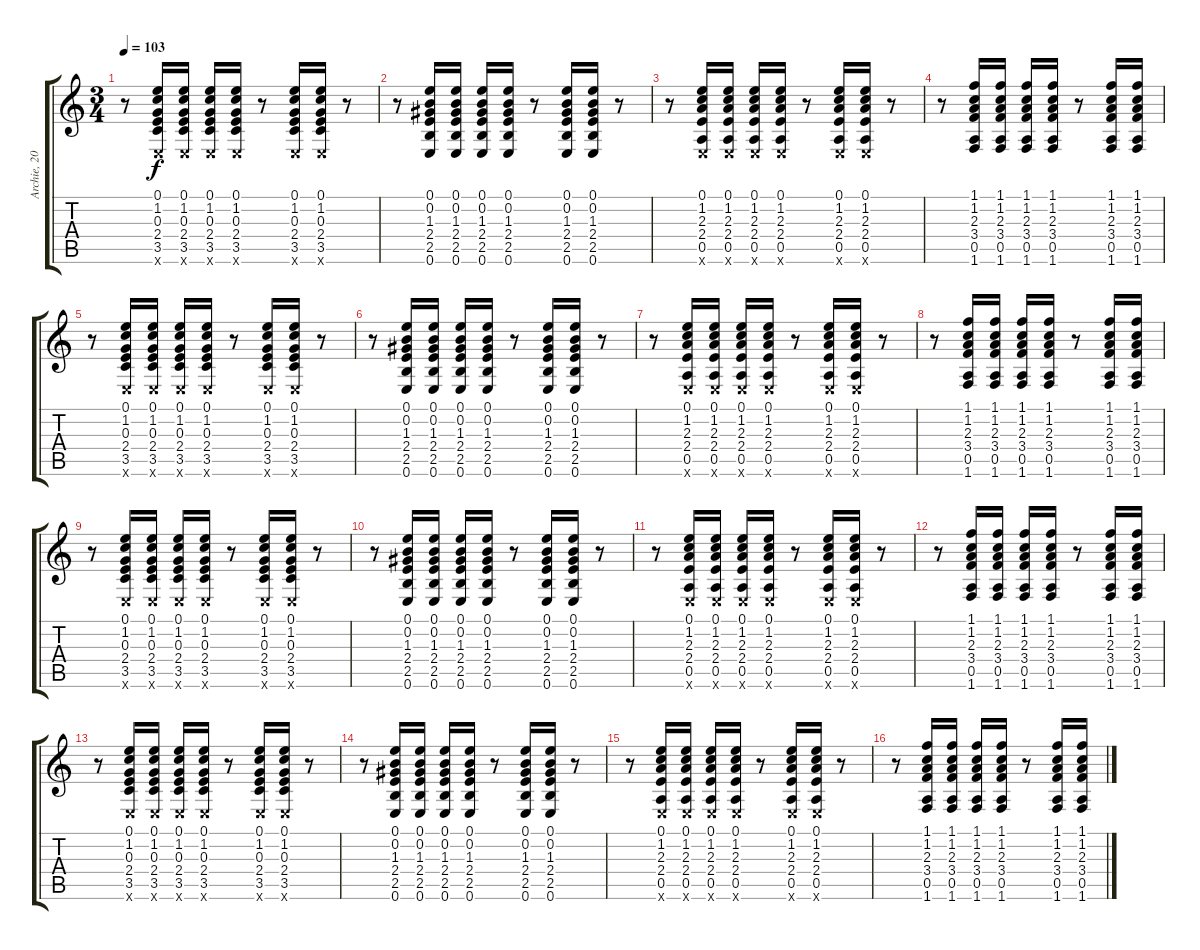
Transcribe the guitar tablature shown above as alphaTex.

\track ("Archie, 2004" "Archie, 20") {instrument acousticguitarsteel}
\staff {score tabs}
\tuning (E4 B3 G3 D3 A2 E2) {hide}
\ts (3 4)
\tempo 103
\clef g2
\ks c
r.8{dy f instrument acousticguitarsteel} (0.1 1.2 0.3 2.4 3.5 0.6{x}).16 (0.1 1.2 0.3 2.4 3.5 0.6{x}).16 (0.1 1.2 0.3 2.4 3.5 0.6{x}).16 (0.1 1.2 0.3 2.4 3.5 0.6{x}).16 r.8 (0.1 1.2 0.3 2.4 3.5 0.6{x}).16 (0.1 1.2 0.3 2.4 3.5 0.6{x}).16 r.8 |
r.8 (0.1 0.2 1.3 2.4 2.5 0.6).16 (0.1 0.2 1.3 2.4 2.5 0.6).16 (0.1 0.2 1.3 2.4 2.5 0.6).16 (0.1 0.2 1.3 2.4 2.5 0.6).16 r.8 (0.1 0.2 1.3 2.4 2.5 0.6).16 (0.1 0.2 1.3 2.4 2.5 0.6).16 r.8 |
r.8 (0.1 1.2 2.3 2.4 0.5 0.6{x}).16 (0.1 1.2 2.3 2.4 0.5 0.6{x}).16 (0.1 1.2 2.3 2.4 0.5 0.6{x}).16 (0.1 1.2 2.3 2.4 0.5 0.6{x}).16 r.8 (0.1 1.2 2.3 2.4 0.5 0.6{x}).16 (0.1 1.2 2.3 2.4 0.5 0.6{x}).16 r.8 |
r.8 (1.1 1.2 2.3 3.4 0.5 1.6).16{volume 13} (1.1 1.2 2.3 3.4 0.5 1.6).16 (1.1 1.2 2.3 3.4 0.5 1.6).16 (1.1 1.2 2.3 3.4 0.5 1.6).16 r.8 (1.1 1.2 2.3 3.4 0.5 1.6).16 (1.1 1.2 2.3 3.4 0.5 1.6).16 |
r.8 (0.1 1.2 0.3 2.4 3.5 0.6{x}).16{volume 9} (0.1 1.2 0.3 2.4 3.5 0.6{x}).16 (0.1 1.2 0.3 2.4 3.5 0.6{x}).16 (0.1 1.2 0.3 2.4 3.5 0.6{x}).16 r.8 (0.1 1.2 0.3 2.4 3.5 0.6{x}).16 (0.1 1.2 0.3 2.4 3.5 0.6{x}).16 r.8 |
r.8 (0.1 0.2 1.3 2.4 2.5 0.6).16 (0.1 0.2 1.3 2.4 2.5 0.6).16 (0.1 0.2 1.3 2.4 2.5 0.6).16 (0.1 0.2 1.3 2.4 2.5 0.6).16 r.8 (0.1 0.2 1.3 2.4 2.5 0.6).16 (0.1 0.2 1.3 2.4 2.5 0.6).16 r.8 |
r.8 (0.1 1.2 2.3 2.4 0.5 0.6{x}).16 (0.1 1.2 2.3 2.4 0.5 0.6{x}).16 (0.1 1.2 2.3 2.4 0.5 0.6{x}).16 (0.1 1.2 2.3 2.4 0.5 0.6{x}).16 r.8 (0.1 1.2 2.3 2.4 0.5 0.6{x}).16 (0.1 1.2 2.3 2.4 0.5 0.6{x}).16 r.8 |
r.8 (1.1 1.2 2.3 3.4 0.5 1.6).16{volume 6} (1.1 1.2 2.3 3.4 0.5 1.6).16 (1.1 1.2 2.3 3.4 0.5 1.6).16 (1.1 1.2 2.3 3.4 0.5 1.6).16 r.8 (1.1 1.2 2.3 3.4 0.5 1.6).16 (1.1 1.2 2.3 3.4 0.5 1.6).16 |
r.8 (0.1 1.2 0.3 2.4 3.5 0.6{x}).16{volume 6} (0.1 1.2 0.3 2.4 3.5 0.6{x}).16 (0.1 1.2 0.3 2.4 3.5 0.6{x}).16 (0.1 1.2 0.3 2.4 3.5 0.6{x}).16 r.8 (0.1 1.2 0.3 2.4 3.5 0.6{x}).16 (0.1 1.2 0.3 2.4 3.5 0.6{x}).16 r.8 |
r.8 (0.1 0.2 1.3 2.4 2.5 0.6).16 (0.1 0.2 1.3 2.4 2.5 0.6).16 (0.1 0.2 1.3 2.4 2.5 0.6).16 (0.1 0.2 1.3 2.4 2.5 0.6).16 r.8 (0.1 0.2 1.3 2.4 2.5 0.6).16 (0.1 0.2 1.3 2.4 2.5 0.6).16 r.8 |
r.8 (0.1 1.2 2.3 2.4 0.5 0.6{x}).16 (0.1 1.2 2.3 2.4 0.5 0.6{x}).16 (0.1 1.2 2.3 2.4 0.5 0.6{x}).16 (0.1 1.2 2.3 2.4 0.5 0.6{x}).16 r.8 (0.1 1.2 2.3 2.4 0.5 0.6{x}).16 (0.1 1.2 2.3 2.4 0.5 0.6{x}).16 r.8 |
r.8 (1.1 1.2 2.3 3.4 0.5 1.6).16 (1.1 1.2 2.3 3.4 0.5 1.6).16 (1.1 1.2 2.3 3.4 0.5 1.6).16 (1.1 1.2 2.3 3.4 0.5 1.6).16 r.8 (1.1 1.2 2.3 3.4 0.5 1.6).16 (1.1 1.2 2.3 3.4 0.5 1.6).16 |
r.8 (0.1 1.2 0.3 2.4 3.5 0.6{x}).16{volume 6} (0.1 1.2 0.3 2.4 3.5 0.6{x}).16 (0.1 1.2 0.3 2.4 3.5 0.6{x}).16 (0.1 1.2 0.3 2.4 3.5 0.6{x}).16 r.8 (0.1 1.2 0.3 2.4 3.5 0.6{x}).16 (0.1 1.2 0.3 2.4 3.5 0.6{x}).16 r.8 |
r.8 (0.1 0.2 1.3 2.4 2.5 0.6).16 (0.1 0.2 1.3 2.4 2.5 0.6).16 (0.1 0.2 1.3 2.4 2.5 0.6).16 (0.1 0.2 1.3 2.4 2.5 0.6).16 r.8 (0.1 0.2 1.3 2.4 2.5 0.6).16 (0.1 0.2 1.3 2.4 2.5 0.6).16 r.8 |
r.8 (0.1 1.2 2.3 2.4 0.5 0.6{x}).16 (0.1 1.2 2.3 2.4 0.5 0.6{x}).16 (0.1 1.2 2.3 2.4 0.5 0.6{x}).16 (0.1 1.2 2.3 2.4 0.5 0.6{x}).16 r.8 (0.1 1.2 2.3 2.4 0.5 0.6{x}).16 (0.1 1.2 2.3 2.4 0.5 0.6{x}).16 r.8 |
r.8 (1.1 1.2 2.3 3.4 0.5 1.6).16 (1.1 1.2 2.3 3.4 0.5 1.6).16 (1.1 1.2 2.3 3.4 0.5 1.6).16 (1.1 1.2 2.3 3.4 0.5 1.6).16 r.8 (1.1 1.2 2.3 3.4 0.5 1.6).16 (1.1 1.2 2.3 3.4 0.5 1.6).16
